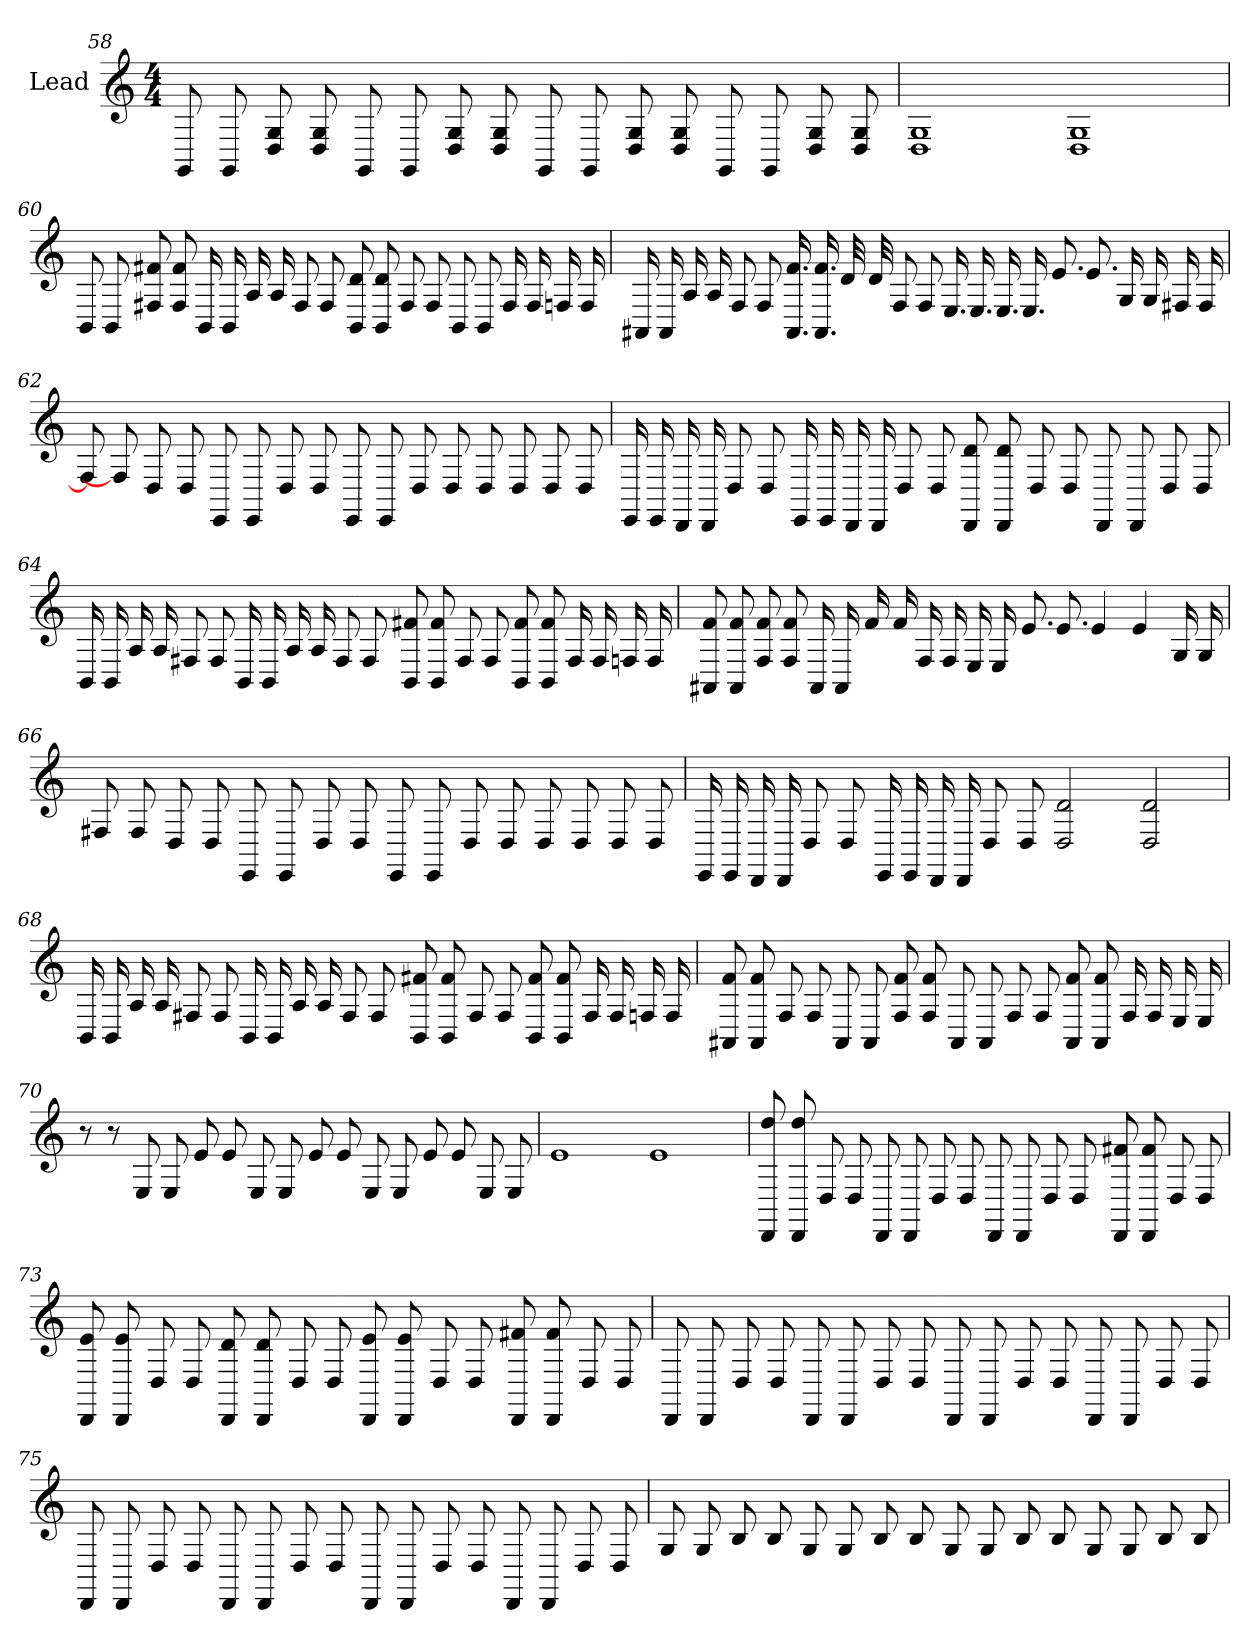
**kern
*part1
*staff1
*I"Lead
*
*k[]
*M4/4
*MM122
=58
8GG
8GG
8G 8D
8G 8D
8GG
8GG
8G 8D
8G 8D
8GG
8GG
8G 8D
8G 8D
8GG
8GG
8G 8D
8G 8D
=59
1G 1D
1G 1D
=60
*MM121
8BB
8BB
8f# 8F#
8f# 8F#
16BB
16BB
16A
16A
8F#
8F#
8d 8BB
8d 8BB
8F#
8F#
8BB
8BB
16F#
16F#
16F
16F
=61
16AA#
16AA#
16A
16A
8F
8F
16.f 16.AA#
16.f 16.AA#
32d
32d
8F
8F
16.E
16.E
16.E
16.E
8.e
8.e
16G
16G
16F#
16F#
=62
*MM122
8F#]
8F#]
8D
8D
8EE
8EE
8D
8D
8EE
8EE
8D
8D
8D
8D
8D
8D
=63
16EE
16EE
16DD
16DD
8D
8D
16EE
16EE
16DD
16DD
8D
8D
8d 8DD
8d 8DD
8D
8D
8DD
8DD
8D
8D
=64
16BB
16BB
16A
16A
8F#
8F#
16BB
16BB
16A
16A
8F#
8F#
8f# 8BB
8f# 8BB
8F#
8F#
8f# 8BB
8f# 8BB
16F#
16F#
16F
16F
=65
*MM121
8f 8AA#
8f 8AA#
8f 8F
8f 8F
16AA#
16AA#
16f
16f
16F
16F
16E
16E
8.e
8.e
4e
4e
16G
16G
=66
8F#
8F#
8D
8D
8EE
8EE
8D
8D
8EE
8EE
8D
8D
8D
8D
8D
8D
=67
*MM122
16EE
16EE
16DD
16DD
8D
8D
16EE
16EE
16DD
16DD
8D
8D
2d 2D
2d 2D
=68
16BB
16BB
16A
16A
8F#
8F#
16BB
16BB
16A
16A
8F#
8F#
8f# 8BB
8f# 8BB
8F#
8F#
8f# 8BB
8f# 8BB
16F#
16F#
16F
16F
=69
*MM120
8f 8AA#
8f 8AA#
8F
8F
8AA#
8AA#
8f 8F
8f 8F
8AA#
8AA#
8F
8F
8f 8AA#
8f 8AA#
16F
16F
16E
16E
=70
8r
8r
8E
8E
8e
8e
8E
8E
8e
8e
8E
8E
8e
8e
8E
8E
=71
*MM112
1e
1e
=72
*MM118
8dd 8DD
8dd 8DD
8D
8D
8DD
8DD
8D
8D
8DD
8DD
8D
8D
8f# 8DD
8f# 8DD
8D
8D
=73
*MM119
8e 8DD
8e 8DD
8D
8D
8d 8DD
8d 8DD
8D
8D
8e 8DD
8e 8DD
8D
8D
8f# 8DD
8f# 8DD
8D
8D
=74
*MM121
8DD
8DD
8D
8D
8DD
8DD
8D
8D
8DD
8DD
8D
8D
8DD
8DD
8D
8D
=75
8DD
8DD
8D
8D
8DD
8DD
8D
8D
8DD
8DD
8D
8D
8DD
8DD
8D
8D
=76
*MM119
8G
8G
8B
8B
8G
8G
8B
8B
8G
8G
8B
8B
8G
8G
8B
8B
=
*-
